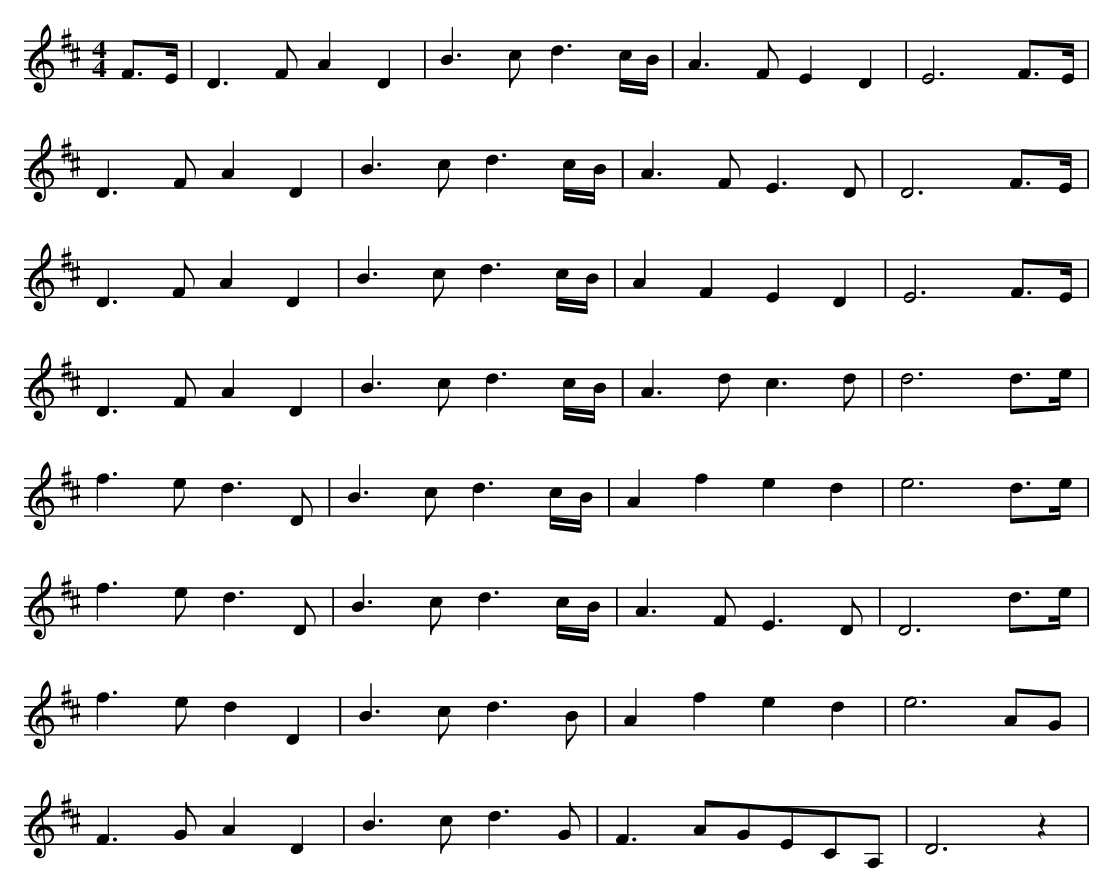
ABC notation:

X:1
M:4/4
K:D
F>E|D3FA2D2|B3cd3 c/B/|A3FE2D2|E6 F>E|
D3FA2D2|B3cd3 c/B/|A3FE3D|D6 F>E|
D3FA2D2|B3cd3 c/B/|A2F2E2D2|E6 F>E|
D3FA2D2|B3cd3 c/B/|A3dc3d|d6 d>e|
f3ed3D|B3cd3 c/B/|A2f2e2d2|e6 d>e|
f3ed3D|B3cd3 c/B/|A3FE3D|D6 d>e|
f3ed2D2|B3cd3 B|A2f2e2d2|e6 AG|
F3GA2D2|B3cd3 G|F3AGECA,|D6 z2|
